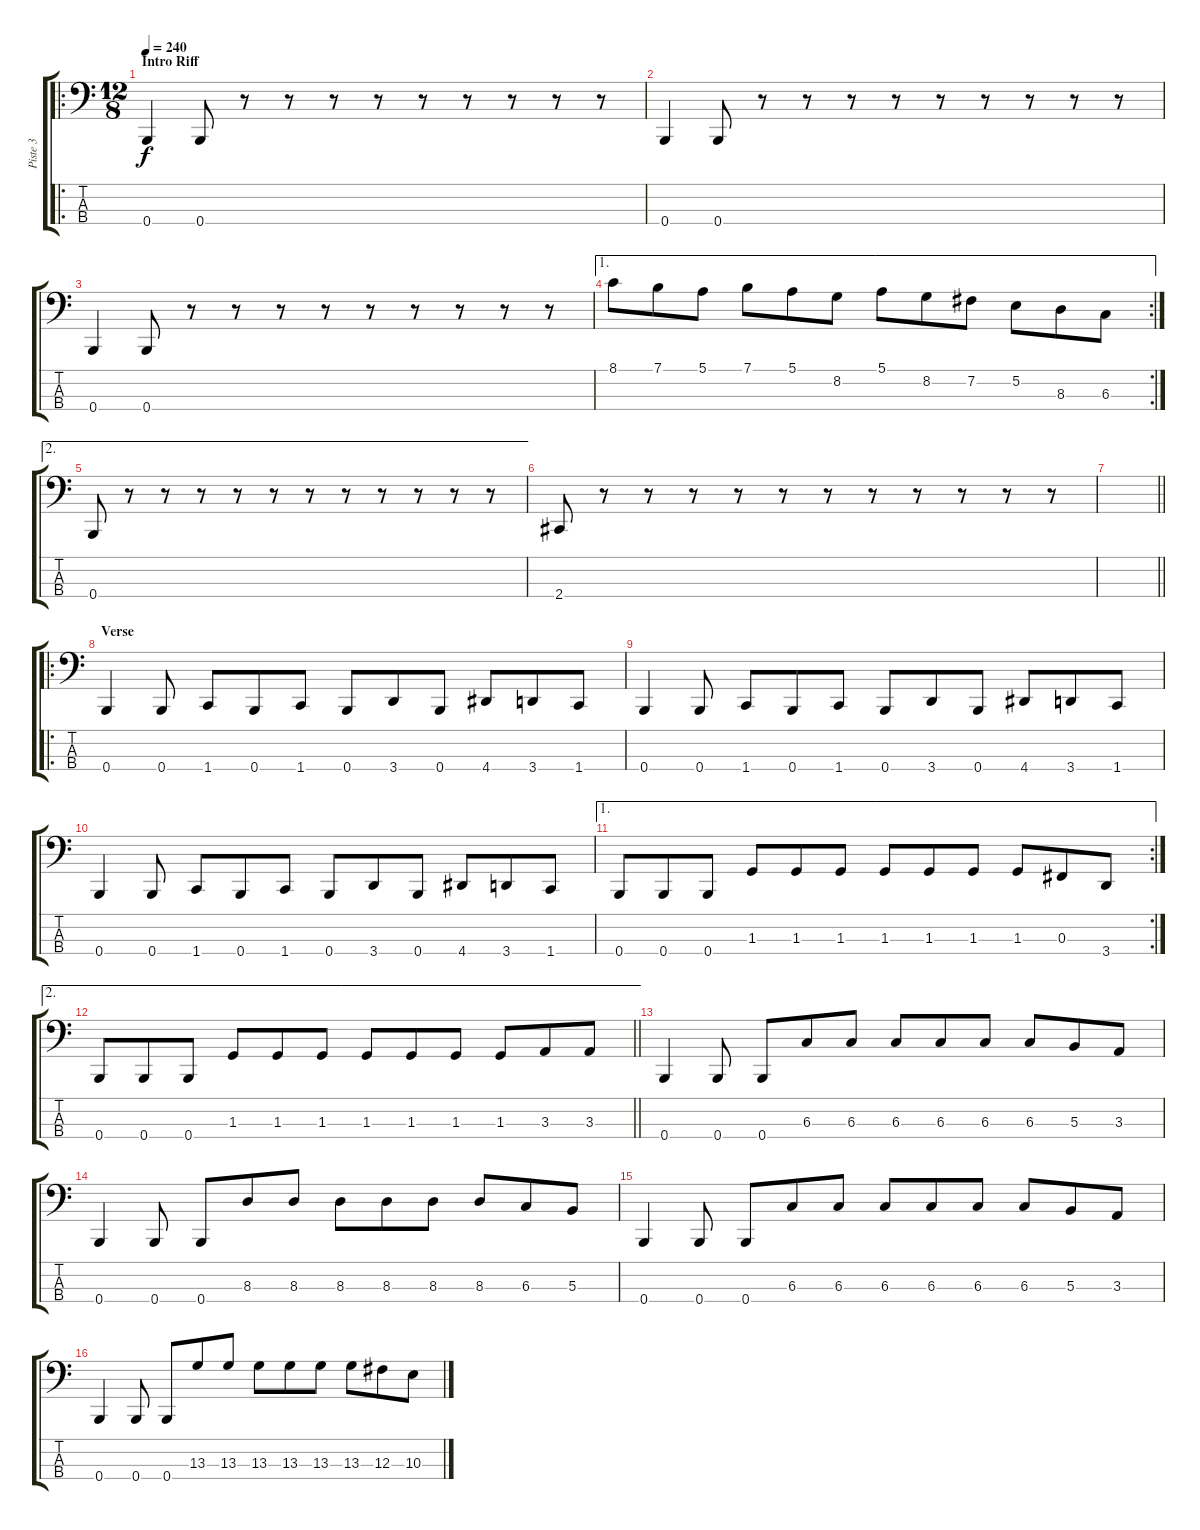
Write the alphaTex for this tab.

\track ("Piste 3" "Piste 3") {instrument electricbasspick}
\staff {score tabs}
\tuning (E2 B1 Gb1 B0) {hide}
\ro
\ts (12 8)
\section ("" "Intro Riff")
\tempo 240
\clef f4
\ks c
0.4.4{dy f} 0.4.8 r.8 r.8 r.8 r.8 r.8 r.8 r.8 r.8 r.8 |
0.4.4 0.4.8 r.8 r.8 r.8 r.8 r.8 r.8 r.8 r.8 r.8 |
0.4.4 0.4.8 r.8 r.8 r.8 r.8 r.8 r.8 r.8 r.8 r.8 |
\ae 1
\rc 2
8.1.8 7.1.8 5.1.8 7.1.8 5.1.8 8.2.8 5.1.8 8.2.8 7.2.8 5.2.8 8.3.8 6.3.8 |
\ae 2
0.4.8 r.8 r.8 r.8 r.8 r.8 r.8 r.8 r.8 r.8 r.8 r.8 |
2.4.8 r.8 r.8 r.8 r.8 r.8 r.8 r.8 r.8 r.8 r.8 r.8 |
\barLineRight lightlight
|
\ro
\section ("" "Verse")
0.4.4 0.4.8 1.4.8 0.4.8 1.4.8 0.4.8 3.4.8 0.4.8 4.4.8 3.4.8 1.4.8 |
0.4.4 0.4.8 1.4.8 0.4.8 1.4.8 0.4.8 3.4.8 0.4.8 4.4.8 3.4.8 1.4.8 |
0.4.4 0.4.8 1.4.8 0.4.8 1.4.8 0.4.8 3.4.8 0.4.8 4.4.8 3.4.8 1.4.8 |
\ae 1
\rc 2
0.4.8 0.4.8 0.4.8 1.3.8 1.3.8 1.3.8 1.3.8 1.3.8 1.3.8 1.3.8 0.3.8 3.4.8 |
\ae 2
\barLineRight lightlight
0.4.8 0.4.8 0.4.8 1.3.8 1.3.8 1.3.8 1.3.8 1.3.8 1.3.8 1.3.8 3.3.8 3.3.8 |
0.4.4 0.4.8 0.4.8 6.3.8 6.3.8 6.3.8 6.3.8 6.3.8 6.3.8 5.3.8 3.3.8 |
0.4.4 0.4.8 0.4.8 8.3.8 8.3.8 8.3.8 8.3.8 8.3.8 8.3.8 6.3.8 5.3.8 |
0.4.4 0.4.8 0.4.8 6.3.8 6.3.8 6.3.8 6.3.8 6.3.8 6.3.8 5.3.8 3.3.8 |
0.4.4 0.4.8 0.4.8 13.3.8 13.3.8 13.3.8 13.3.8 13.3.8 13.3.8 12.3.8 10.3.8
